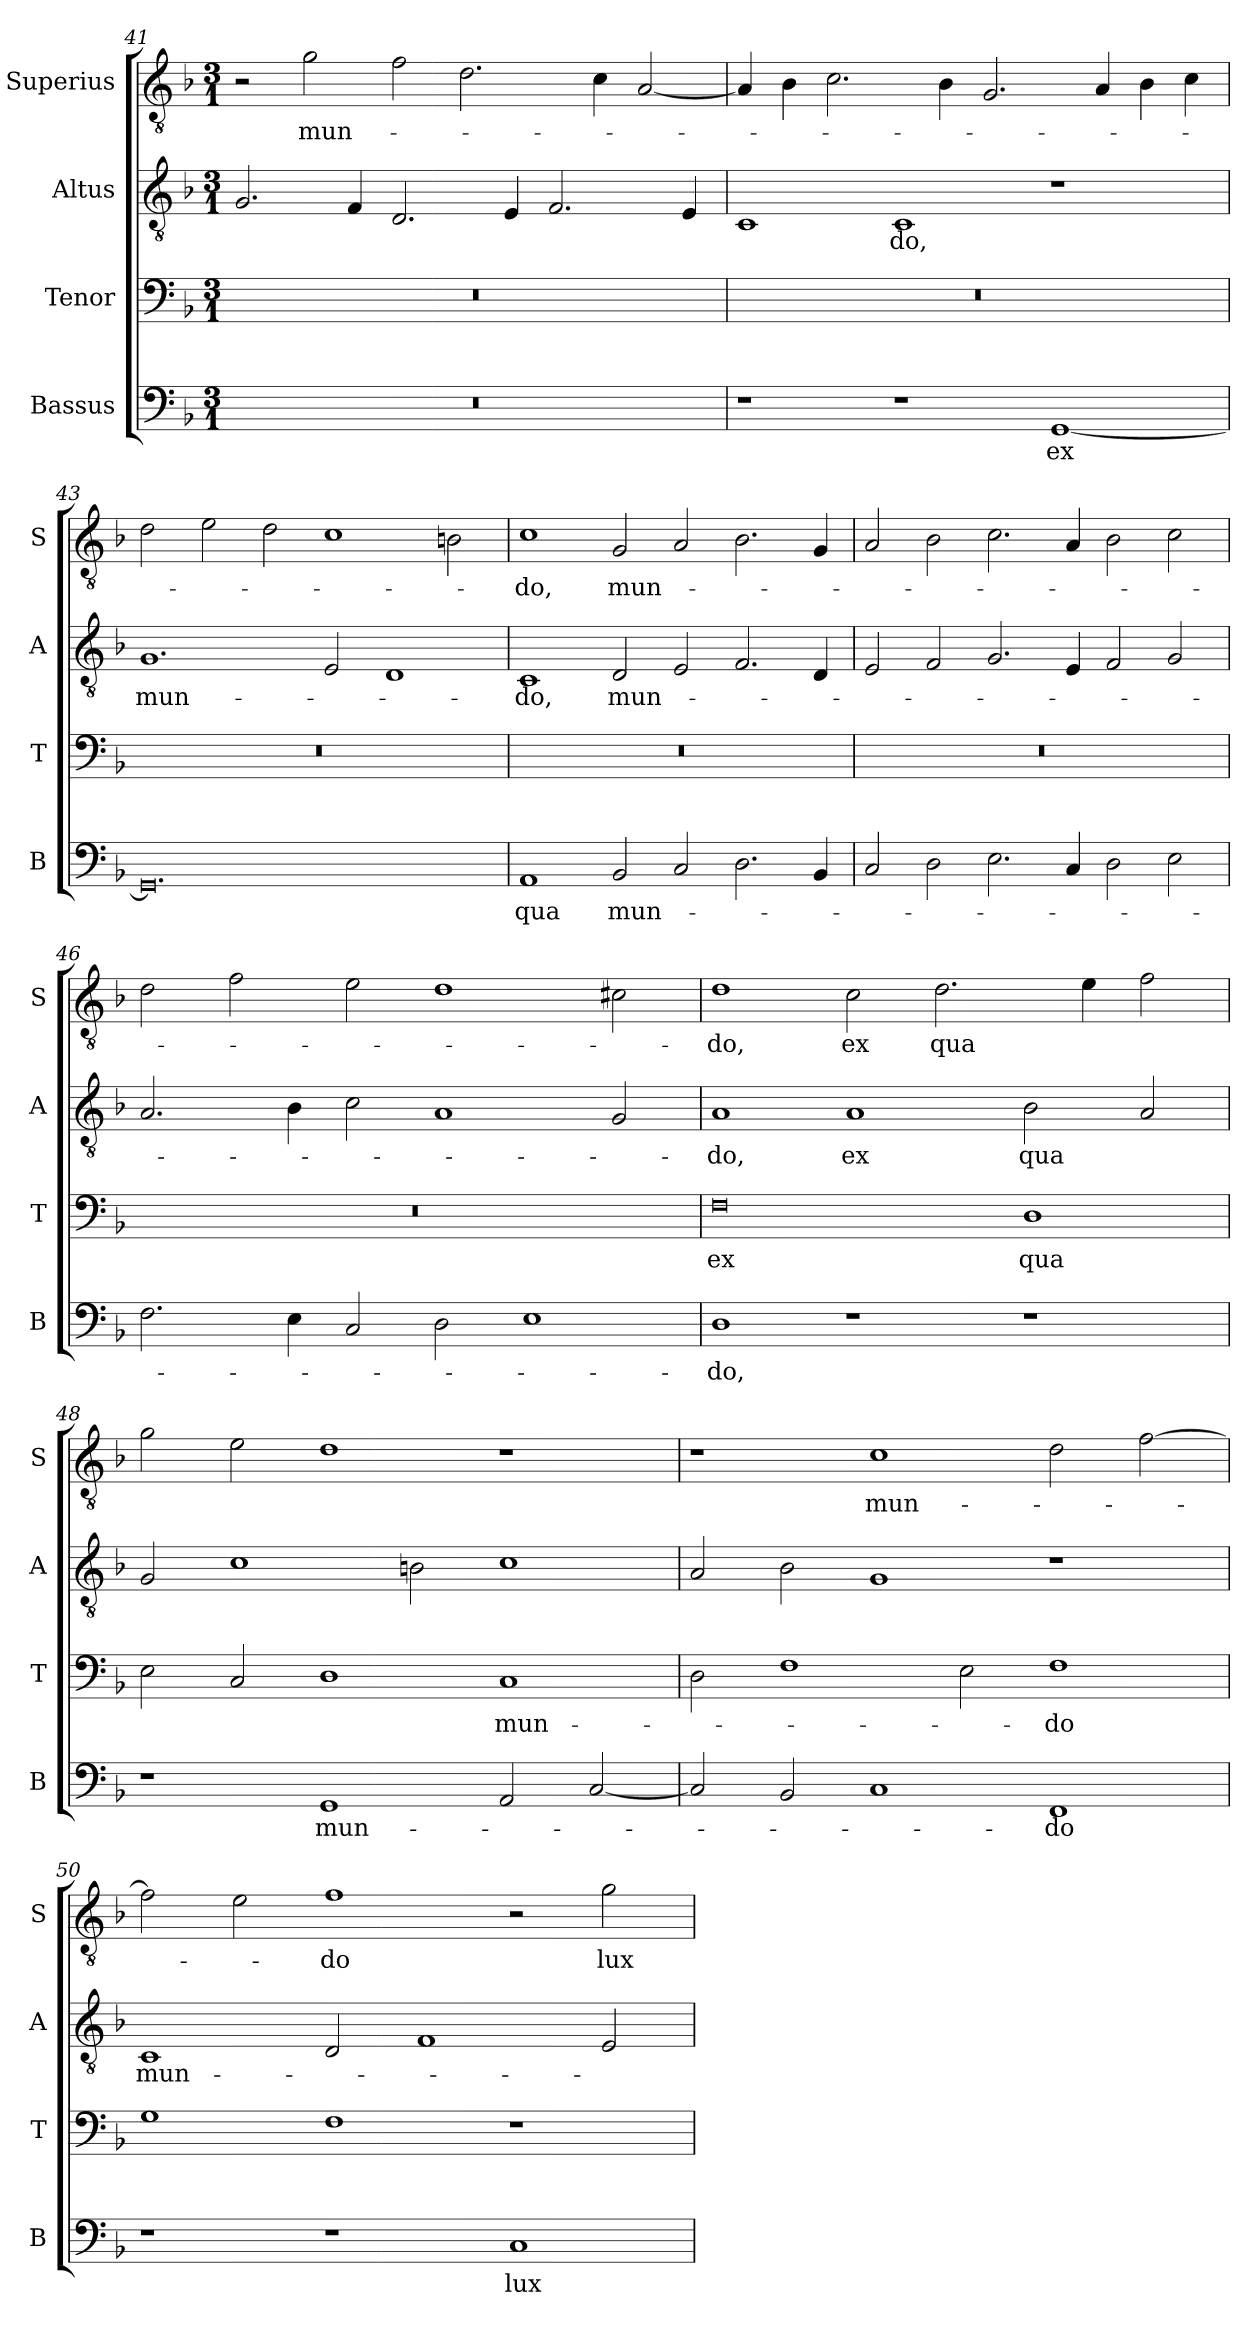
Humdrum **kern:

**kern	**text	**kern	**text	**kern	**text	**kern	**text
*part4	*part4	*part3	*part3	*part2	*part2	*part1	*part1
*staff4	*staff4	*staff3	*staff3	*staff2	*staff2	*staff1	*staff1
*I"Bassus	*	*I"Tenor	*	*I"Altus	*	*I"Superius	*
*I'B	*	*I'T	*	*I'A	*	*I'S	*
*clefF4	*	*clefF4	*	*clefGv2	*	*clefGv2	*
*k[b-]	*	*k[b-]	*	*k[b-]	*	*k[b-]	*
*d:	*	*d:	*	*d:	*	*d:	*
*M3/1	*	*M3/1	*	*M3/1	*	*M3/1	*
=41	=41	=41	=41	=41	=41	=41	=41
0.r	.	0.r	.	2.G	.	2r	.
.	.	.	.	.	.	2g	mun-
.	.	.	.	4F	.	.	.
.	.	.	.	2.D	.	2f	.
.	.	.	.	.	.	2.d	.
.	.	.	.	4E	.	.	.
.	.	.	.	2.F	.	.	.
.	.	.	.	.	.	4c	.
.	.	.	.	.	.	[2A	.
.	.	.	.	4E	.	.	.
=42	=42	=42	=42	=42	=42	=42	=42
1r	.	0.r	.	1C	.	4A]	.
.	.	.	.	.	.	4B-	.
.	.	.	.	.	.	2.c	.
!	!	!	!	!	!LO:LY:i	!	!
1r	.	.	.	1C	-do,	.	.
.	.	.	.	.	.	4B-	.
.	.	.	.	.	.	2.G	.
[1GG	ex	.	.	1r	.	.	.
.	.	.	.	.	.	4A	.
.	.	.	.	.	.	4B-	.
.	.	.	.	.	.	4c	.
=43	=43	=43	=43	=43	=43	=43	=43
0.GG]	.	0.r	.	1.G	mun-	2d	.
.	.	.	.	.	.	2e	.
.	.	.	.	.	.	2d	.
.	.	.	.	2E	.	1c	.
.	.	.	.	1D	.	.	.
.	.	.	.	.	.	2Bn	.
=44	=44	=44	=44	=44	=44	=44	=44
1AA	qua	0.r	.	1C	-do,	1c	-do,
!	!LO:LY:i	!	!	!	!LO:LY:i	!	!LO:LY:i
2BB-	mun-	.	.	2D	mun-	2G	mun-
2C	.	.	.	2E	.	2A	.
2.D	.	.	.	2.F	.	2.B-	.
4BB-	.	.	.	4D	.	4G	.
=45	=45	=45	=45	=45	=45	=45	=45
2C	.	0.r	.	2E	.	2A	.
2D	.	.	.	2F	.	2B-	.
2.E	.	.	.	2.G	.	2.c	.
4C	.	.	.	4E	.	4A	.
2D	.	.	.	2F	.	2B-	.
2E	.	.	.	2G	.	2c	.
=46	=46	=46	=46	=46	=46	=46	=46
2.F	.	0.r	.	2.A	.	2d	.
.	.	.	.	.	.	2f	.
4E	.	.	.	4B-	.	.	.
2C	.	.	.	2c	.	2e	.
2D	.	.	.	1A	.	1d	.
1E	.	.	.	.	.	.	.
.	.	.	.	2G	.	2c#X	.
=47	=47	=47	=47	=47	=47	=47	=47
!	!LO:LY:i	!	!	!	!LO:LY:i	!	!LO:LY:i
1D	-do,	0F	-ex	1A	-do,	1d	-do,
!	!	!	!	!	!LO:LY:i	!	!LO:LY:i
1r	.	.	.	1A	ex	2c	ex
!	!	!	!	!	!	!	!LO:LY:i
.	.	.	.	.	.	2.d	qua
!	!	!	!	!	!LO:LY:i	!	!
1r	.	1D	qua	2B-	qua	.	.
.	.	.	.	.	.	4e	.
.	.	.	.	2A	.	2f	.
=48	=48	=48	=48	=48	=48	=48	=48
1r	.	2E	.	2G	.	2g	.
.	.	2C	.	1c	.	2e	.
1GG	mun-	1D	.	.	.	1d	.
.	.	.	.	2Bni	.	.	.
2AA	.	1C	mun-	1c	.	1r	.
[2C	.	.	.	.	.	.	.
=49	=49	=49	=49	=49	=49	=49	=49
2C]	.	2D	.	2A	.	1r	.
2BB-	.	1F	.	2B-	.	.	.
!	!	!	!	!	!	!	!LO:LY:i
1C	.	.	.	1G	.	1c	mun-
.	.	2E	.	.	.	.	.
1FF	-do	1F	-do	1r	.	2d	.
.	.	.	.	.	.	[2f	.
=50	=50	=50	=50	=50	=50	=50	=50
!	!	!	!	!	!LO:LY:i	!	!
1r	.	1G	.	1C	mun-	2f]	.
.	.	.	.	.	.	2e	.
!	!	!	!	!	!	!	!LO:LY:i
1r	.	1F	.	2D	.	1f	-do
.	.	.	.	1F	.	.	.
1C	lux	1r	.	.	.	2r	.
.	.	.	.	2E	.	2g	lux
=	=	=	=	=	=	=	=
*-	*-	*-	*-	*-	*-	*-	*-
